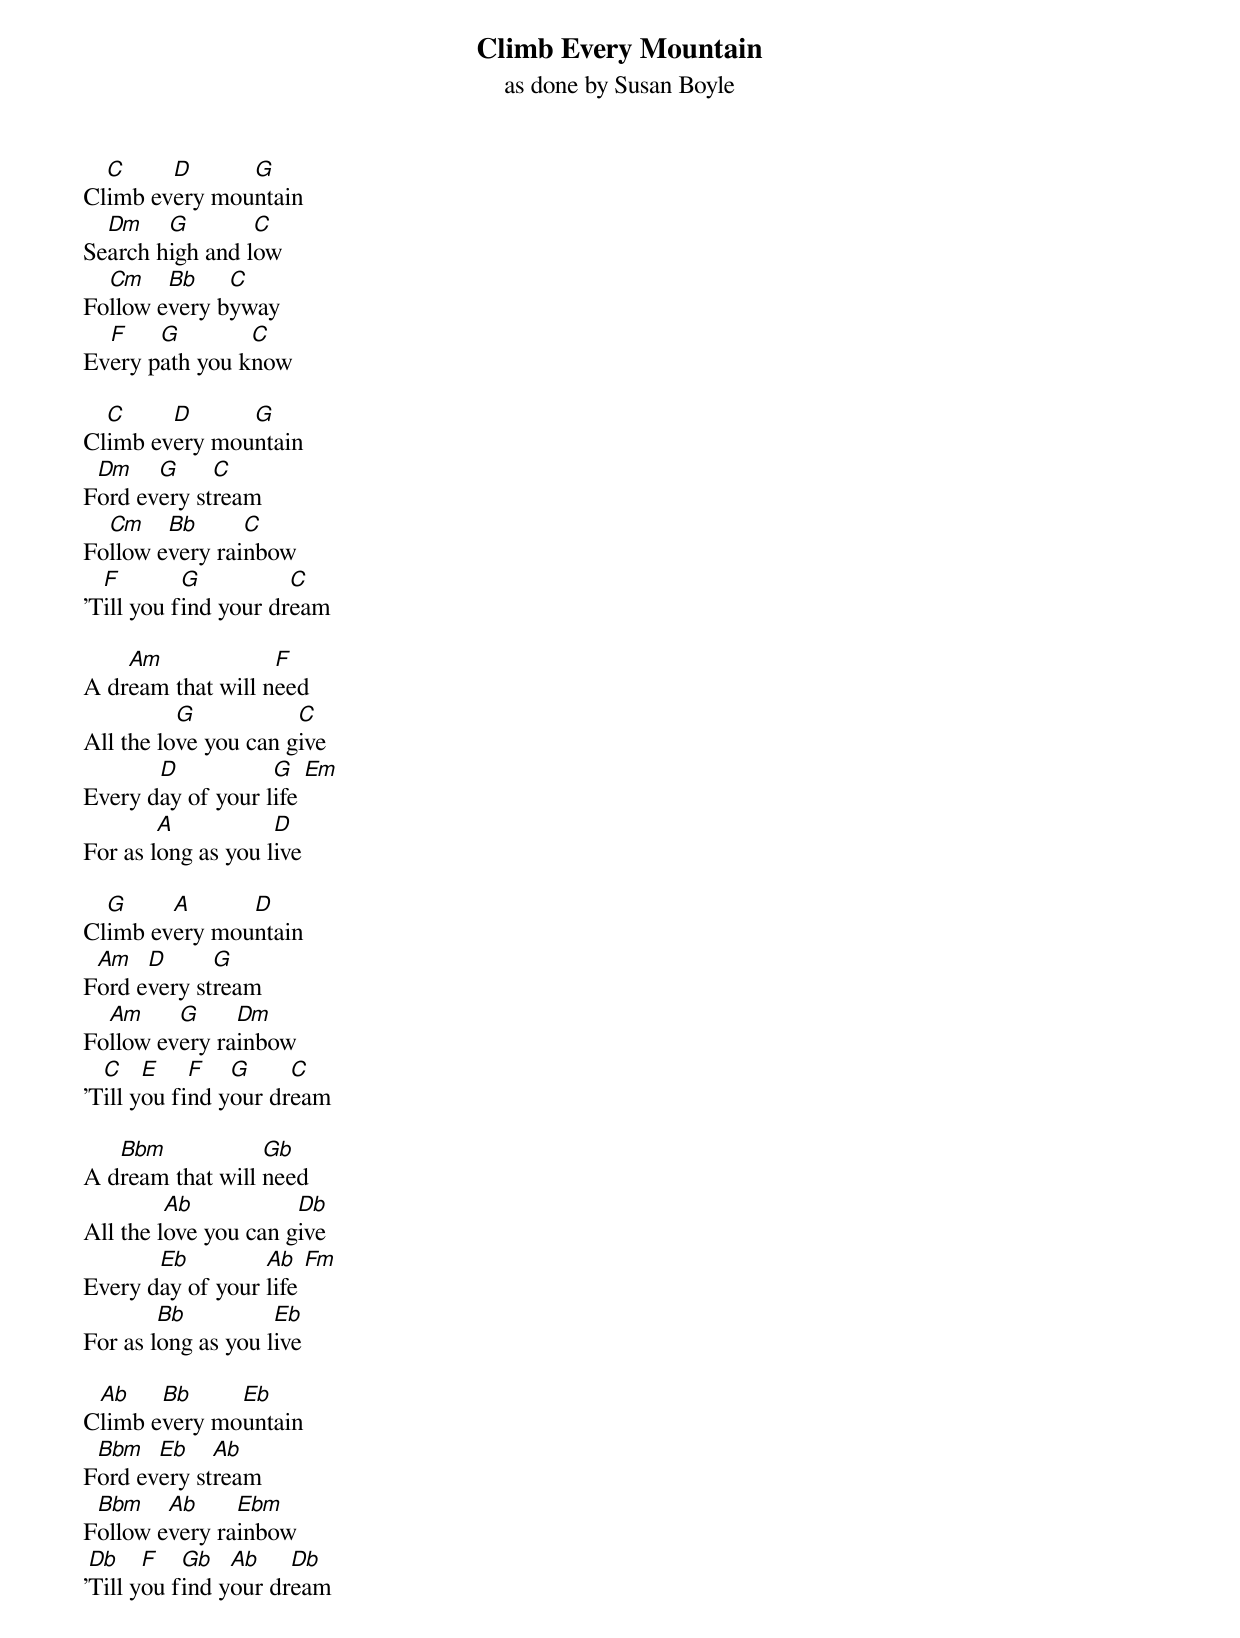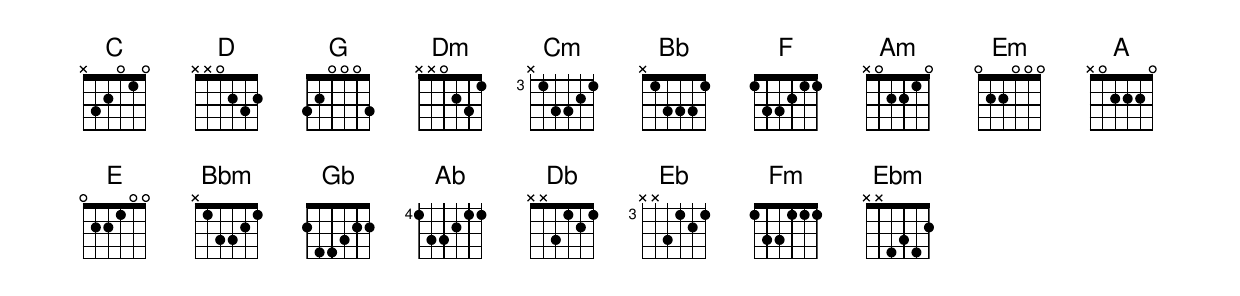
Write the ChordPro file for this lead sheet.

{title: Climb Every Mountain}
{subtitle: as done by Susan Boyle}

Cl[C]imb ev[D]ery mou[G]ntain
Se[Dm]arch h[G]igh and l[C]ow
Fo[Cm]llow e[Bb]very b[C]yway
Ev[F]ery p[G]ath you k[C]now

Cl[C]imb ev[D]ery mou[G]ntain
F[Dm]ord ev[G]ery st[C]ream
Fo[Cm]llow e[Bb]very rai[C]nbow
'T[F]ill you f[G]ind your dr[C]eam

A dr[Am]eam that will n[F]eed
All the lo[G]ve you can g[C]ive
Every d[D]ay of your l[G]ife [Em]
For as l[A]ong as you l[D]ive

Cl[G]imb ev[A]ery mou[D]ntain
F[Am]ord e[D]very st[G]ream
Fo[Am]llow ev[G]ery ra[Dm]inbow
'T[C]ill y[E]ou fi[F]nd y[G]our dr[C]eam

A d[Bbm]ream that will [Gb]need
All the l[Ab]ove you can g[Db]ive
Every d[Eb]ay of your [Ab]life [Fm]
For as l[Bb]ong as you l[Eb]ive

C[Ab]limb e[Bb]very mo[Eb]untain
F[Bbm]ord ev[Eb]ery st[Ab]ream
F[Bbm]ollow e[Ab]very ra[Ebm]inbow
'[Db]Till y[F]ou f[Gb]ind y[Ab]our dr[Db]eam
